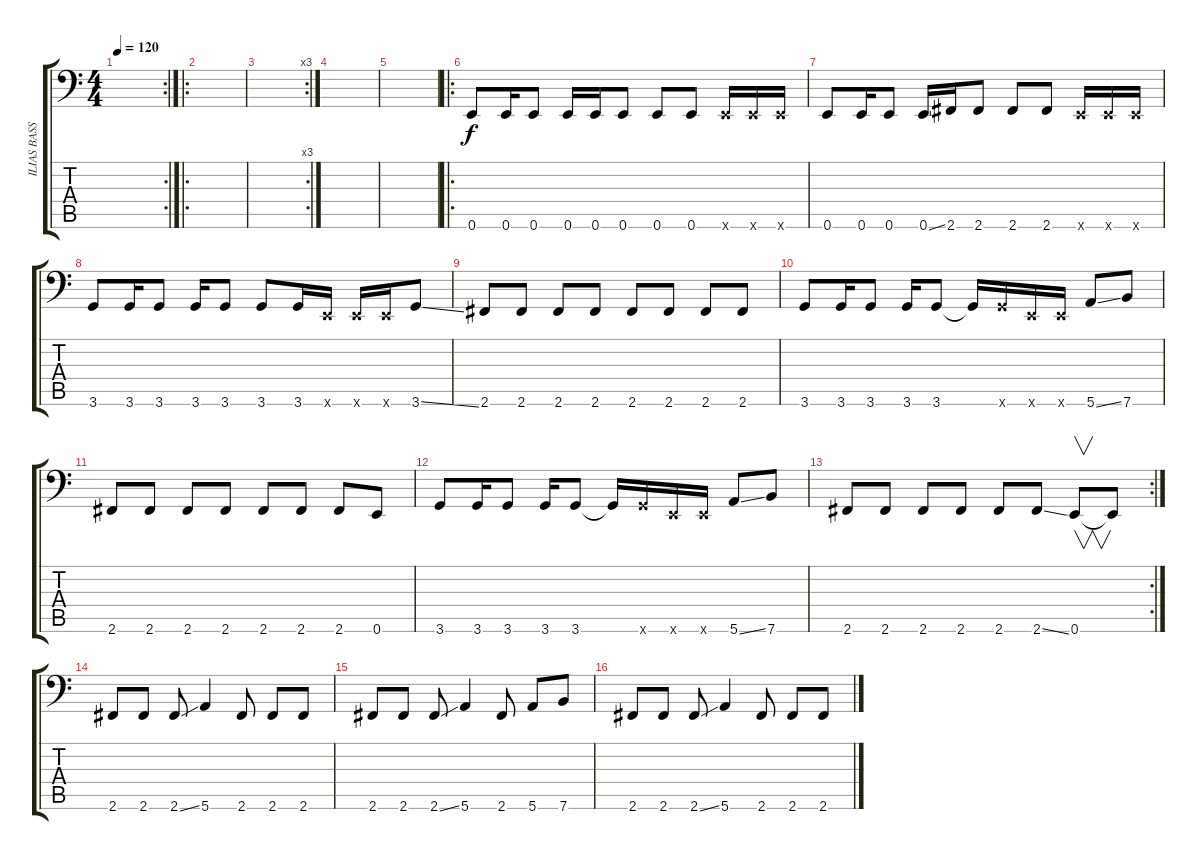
\track ("ILIAS BASS" "ILIAS BASS") {instrument electricbasspick}
\staff {score tabs}
\tuning (E3 B2 G2 D2 A1 E1) {hide}
\rc 2
\ts (4 4)
\tempo 120
\clef f4
\ks c
|
\ro
|
\rc 3
|
|
|
\ro
0.6.8 0.6.16 0.6.8 0.6.16 0.6.16 0.6.8 0.6.8 0.6.8 0.6{x}.16 0.6{x}.16 0.6{x}.16 |
0.6.8 0.6.16 0.6.8 0.6{ss}.16 2.6.16 2.6.8 2.6.8 2.6.8 0.6{x}.16 0.6{x}.16 0.6{x}.16 |
3.6.8 3.6.16 3.6.8 3.6.16 3.6.8 3.6.8 3.6.16 0.6{x}.16 0.6{x}.16 0.6{x}.16 3.6{ss}.8 |
2.6.8 2.6.8 2.6.8 2.6.8 2.6.8 2.6.8 2.6.8 2.6.8 |
3.6.8 3.6.16 3.6.8 3.6.16 3.6.8 3.6{t}.16 3.6{x}.16 0.6{x}.16 0.6{x}.16 5.6{ss}.8 7.6.8 |
2.6.8 2.6.8 2.6.8 2.6.8 2.6.8 2.6.8 2.6.8 0.6.8 |
3.6.8 3.6.16 3.6.8 3.6.16 3.6.8 3.6{t}.16 3.6{x}.16 0.6{x}.16 0.6{x}.16 5.6{ss}.8 7.6.8 |
\rc 2
2.6.8 2.6.8 2.6.8 2.6.8 2.6.8 2.6{ss}.8 0.6.8{v} 0.6{t}.8 |
2.6.8 2.6.8 2.6{ss}.8 5.6.4 2.6.8 2.6.8 2.6.8 |
2.6.8 2.6.8 2.6{ss}.8 5.6.4 2.6.8 5.6.8 7.6.8 |
2.6.8 2.6.8 2.6{ss}.8 5.6.4 2.6.8 2.6.8 2.6.8
